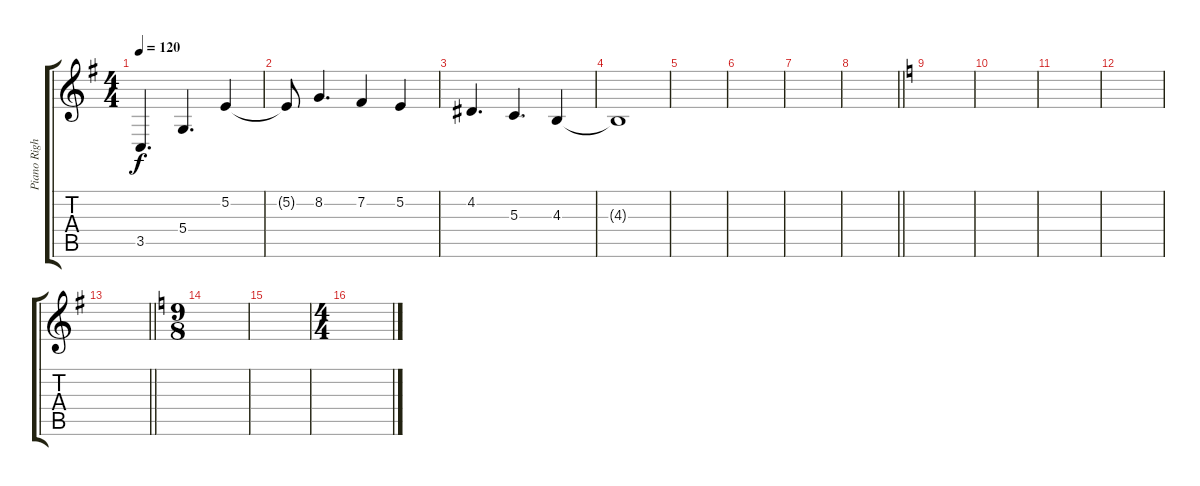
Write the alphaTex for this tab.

\track ("Piano Right Standard" "Piano Righ") {instrument acousticgrandpiano}
\staff {score tabs}
\tuning (E4 B3 G3 D3 A2 E2) {hide}
\ts (4 4)
\tempo 120
\clef g2
\ks eminor
3.5.4{d dy f} 5.4.4{d} 5.2.4 |
5.2{t}.8 8.2.4{d} 7.2.4 5.2.4 |
4.2.4{d} 5.3.4{d} 4.3.4 |
4.3{t}.1 |
|
|
|
\barLineRight lightlight
|
\ks c
|
|
|
|
\barLineRight lightlight
\ks eminor
|
\ts (9 8)
\section ("" "")
\ks c
|
|
\ts (4 4)
